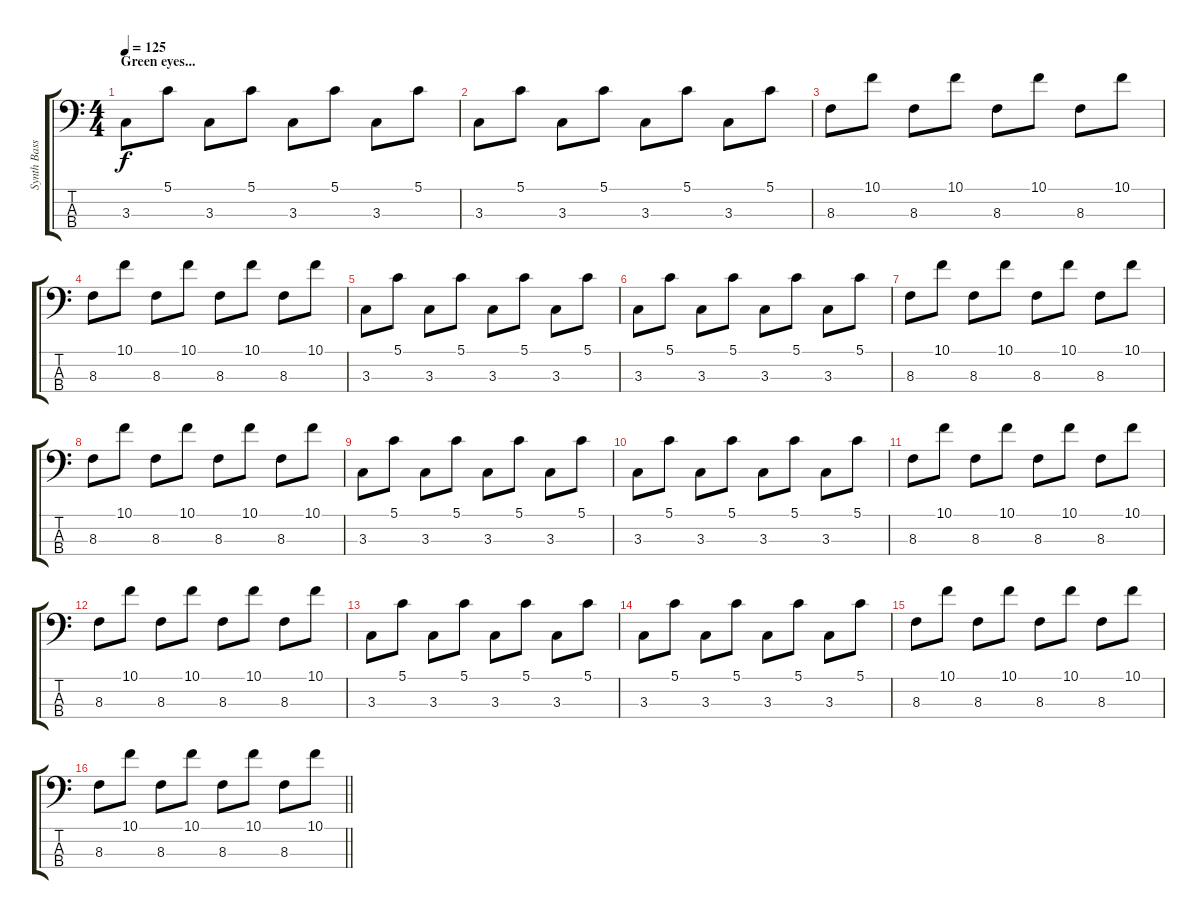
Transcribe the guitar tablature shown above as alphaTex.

\track ("Synth Bass (Gillian Gilbert)" "Synth Bass") {instrument synthbass1}
\staff {score tabs}
\tuning (G2 D2 A1 E1) {hide}
\ts (4 4)
\section ("" "Green eyes...")
\tempo 125
\clef f4
\ks c
3.3.8{dy f} 5.1.8 3.3.8 5.1.8 3.3.8 5.1.8 3.3.8 5.1.8 |
3.3.8 5.1.8 3.3.8 5.1.8 3.3.8 5.1.8 3.3.8 5.1.8 |
8.3.8 10.1.8 8.3.8 10.1.8 8.3.8 10.1.8 8.3.8 10.1.8 |
8.3.8 10.1.8 8.3.8 10.1.8 8.3.8 10.1.8 8.3.8 10.1.8 |
3.3.8 5.1.8 3.3.8 5.1.8 3.3.8 5.1.8 3.3.8 5.1.8 |
3.3.8 5.1.8 3.3.8 5.1.8 3.3.8 5.1.8 3.3.8 5.1.8 |
8.3.8 10.1.8 8.3.8 10.1.8 8.3.8 10.1.8 8.3.8 10.1.8 |
8.3.8 10.1.8 8.3.8 10.1.8 8.3.8 10.1.8 8.3.8 10.1.8 |
3.3.8 5.1.8 3.3.8 5.1.8 3.3.8 5.1.8 3.3.8 5.1.8 |
3.3.8 5.1.8 3.3.8 5.1.8 3.3.8 5.1.8 3.3.8 5.1.8 |
8.3.8 10.1.8 8.3.8 10.1.8 8.3.8 10.1.8 8.3.8 10.1.8 |
8.3.8 10.1.8 8.3.8 10.1.8 8.3.8 10.1.8 8.3.8 10.1.8 |
3.3.8 5.1.8 3.3.8 5.1.8 3.3.8 5.1.8 3.3.8 5.1.8 |
3.3.8 5.1.8 3.3.8 5.1.8 3.3.8 5.1.8 3.3.8 5.1.8 |
8.3.8 10.1.8 8.3.8 10.1.8 8.3.8 10.1.8 8.3.8 10.1.8 |
\barLineRight lightlight
8.3.8 10.1.8 8.3.8 10.1.8 8.3.8 10.1.8 8.3.8 10.1.8
